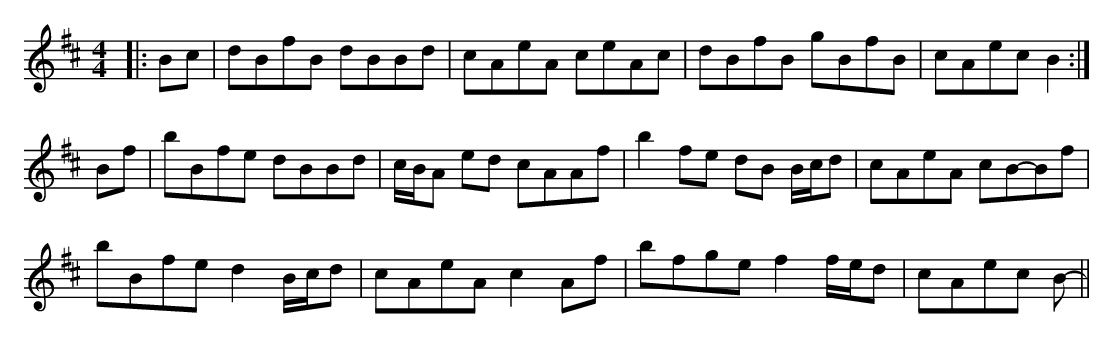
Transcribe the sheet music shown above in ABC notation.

X:1
M:4/4
K:Bmin
|:Bc|dBfB dBBd|cAeA ceAc|dBfB gBfB|cAec B2:|
Bf|bBfe dBBd|c/B/A ed cAAf|b2 fe dB B/c/d|cAeA cB-Bf|
bBfe d2 B/c/d|cAeA c2 Af|bfge f2 f/e/d|cAec B-||
